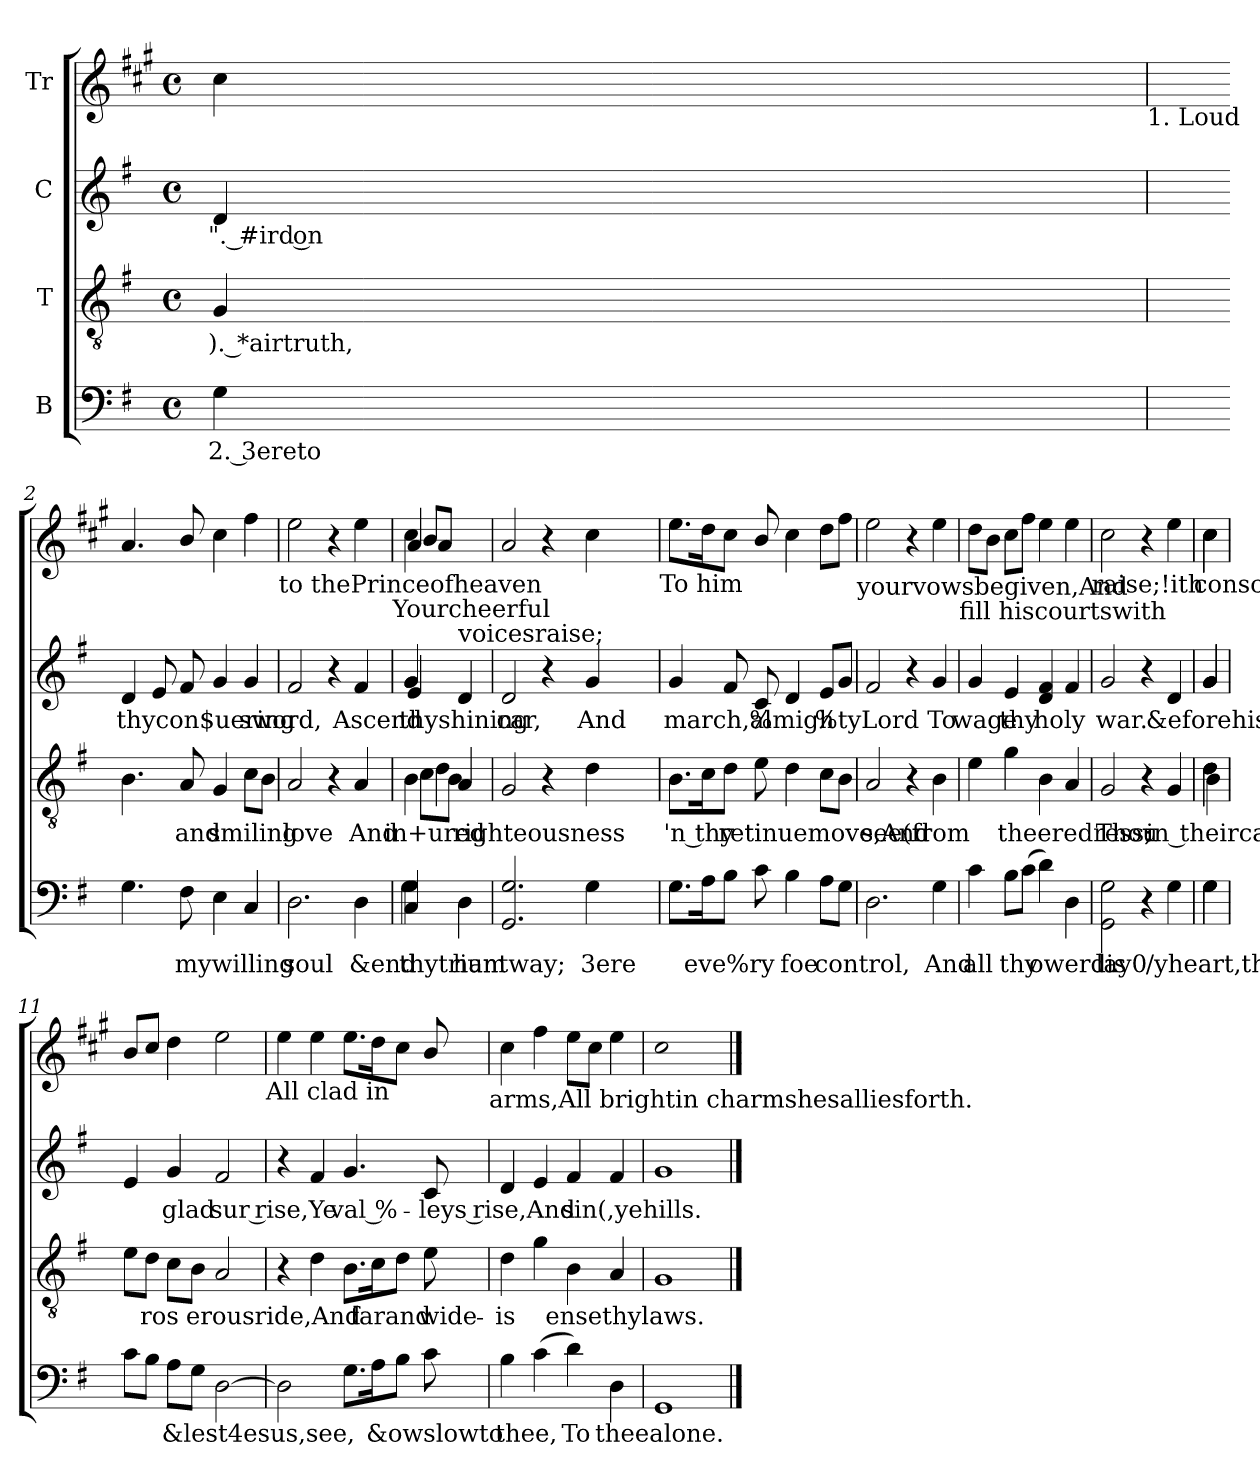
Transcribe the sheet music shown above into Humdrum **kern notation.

**kern	**text	**kern	**text	**kern	**text	**kern
*part4	*part4	*part3	*part3	*part2	*part2	*part1
*staff4	*staff4	*staff3	*staff3	*staff2	*staff2	*staff1
*I"B	*	*I"T	*	*I"C	*	*I"Tr
*clefF4	*	*clefGv2	*	*clefG2	*	*clefG2
*	*	*	*	*	*	*ITrd1c2
*k[f#]	*	*k[f#]	*	*k[f#]	*	*k[f#]
*G:	*	*G:	*	*G:	*	*G:
*M4/4	*	*M4/4	*	*M4/4	*	*M4/4
*met(c)	*	*met(c)	*	*met(c)	*	*met(c)
=1	=1	=1	=1	=1	=1	=1
!LO:N:head=solid	!LO:LY:b:rj	!LO:N:head=solid	!LO:LY:b:rj	!	!LO:LY:b:rj	!LO:N:head=solid
4G\	2. 3ereto	4G/	). *airtruth,	4d/	". #ird on	4b\
!	!	!	!	!	!	!LO:TX:b:t=1. Loud
=2	=2	=2	=2	=2	=2	=2
!LO:N:head=solid	!	!LO:N:head=solid	!	!	!LO:LY:b	!LO:N:head=solid
4.G\	.	4.B\	.	4d/	thycon$uering	4.g/
!	!	!	!	!LO:N:head=solid	!	!
.	.	.	.	8e/	.	.
!LO:N:head=solid	!LO:LY:b	!	!LO:LY:b	!LO:N:head=solid	!	!
8F#\	mywilling	8A/	and	8f#/	.	8a/
!LO:N:head=solid	!	!LO:N:head=solid	!LO:LY:b	!LO:N:head=solid	!	!LO:N:head=solid
4E\	.	4G/	smiling	4g/	.	4b\
!LO:N:head=solid	!	!LO:N:head=solid	!	!LO:N:head=solid	!LO:LY:b	!LO:N:head=solid
4C/	.	8c\L	.	4g/	sword,	4ee\
!	!	!LO:N:head=solid	!	!	!	!
.	.	8B\J	.	.	.	.
!	!	!	!	!	!	!LO:TX:b:t=to thePrinceofheaven
=3	=3	=3	=3	=3	=3	=3
!	!LO:LY:b:rj	!	!LO:LY:b	!LO:N:head=open	!	!
2.D\	soul	2A/	love	2f#/	.	2dd\
.	.	4r	.	4r	.	4r
!	!LO:LY:b	!	!LO:LY:b	!LO:N:head=solid	!LO:LY:b	!
4D\	&end	4A/	And	4f#/	Ascend	4dd\
!	!	!	!	!	!	!LO:TX:b:t=Yourcheerful
=4	=4	=4	=4	=4	=4	=4
*^	*	*^	*	*^	*	*^
*	*^	*	*	*	*	*	*^	*	*	*^
!LO:N:head=solid	!LO:N:head=solid	!LO:N:head=solid	!LO:LY:b	!LO:N:head=solid	!LO:N:head=solid	!LO:LY:b	!LO:N:head=solid	!LO:N:head=solid	!LO:N:head=solid	!LO:LY:b	!	!LO:N:head=solid	!LO:N:head=solid
*	*	*	*	*	*^	*	*	*	*	*	*	*	*^
4C/	4G\	4G\	thytrium	4B\	8c\L	4d\	in+ured	4g/	4g/	4e/	thyshining	4ryy	4b\	4g/	8a/L
!	!	!	!	!	!	!	!	!	!	!	!	!	!	!	!LO:N:head=solid
.	.	.	.	.	8ryy	.	.	.	.	.	.	.	.	.	8g/J
!	!	!	!	!	!	!	!	!	!	!	!	!LO:TX:b:t=voicesraise;	!	!	!
!	!	!	!LO:LY:b	!	!LO:N:head=solid	!	!LO:LY:b	!	!	!	!	!	!	!	!
4ryy	4D\	4ryy	hantway;	4A/	8B\J	4ryy	righteousness	4d/	4ryy	4ryy	.	4ryy	4ryy	4ryy	4ryy
.	.	.	.	.	8ryy	.	.	.	.	.	.	.	.	.	.
*v	*v	*v	*	*	*	*	*	*v	*v	*v	*	*v	*v	*v	*v
*	*	*	*v	*v	*	*	*	*
=5	=5	=5	=5	=5	=5	=5	=5
!	!	!	!	!	!	!LO:LY:b	!
*	*	*v	*v	*	*	*	*
2.GG/ 2.G/	.	2G/	.	2d/	car,	2g/
.	.	4r	.	4r	.	4r
!LO:N:head=solid	!LO:LY:b	!	!	!LO:N:head=solid	!LO:LY:b	!LO:N:head=solid
4G\	3ere	4d\	.	4g/	And	4b\
!	!	!	!	!	!	!LO:TX:b:t=To him
=6	=6	=6	=6	=6	=6	=6
!LO:N:head=solid	!	!LO:N:head=solid	!LO:LY:b:rj	!LO:N:head=solid	!LO:LY:b	!
8.G\L	.	8.B\L	'n thy	4g/	march,al-	8.dd\L
!	!LO:LY:b	!LO:N:head=solid	!	!	!	!LO:N:head=solid
16A\k	eve	16c\k	.	.	.	16cc\k
!LO:N:head=solid	!LO:LY:b	!	!LO:LY:b	!LO:N:head=solid	!	!LO:N:head=solid
8B\J	%	8d\J	retinuemove,And	8f#/	.	8b\J
!LO:N:head=solid	!LO:LY:b:rj	!LO:N:head=solid	!	!LO:N:head=solid	!LO:LY:b	!
8c\	ry	8e\	.	8c/	-%migh	8a/
!LO:N:head=solid	!LO:LY:b	!	!	!	!	!LO:N:head=solid
4B\	foe	4d\	.	4d/	.	4b\
!	!LO:LY:b	!LO:N:head=solid	!	!LO:N:head=solid	!LO:LY:b	!LO:N:head=solid
8A\L	control,	8c\L	.	8e/L	%tyLord	8cc\L
!LO:N:head=solid	!	!LO:N:head=solid	!	!LO:N:head=solid	!	!LO:N:head=solid
8G\J	.	8B\J	.	8g/J	.	8ee\J
!	!	!	!	!	!	!LO:TX:b:t=yourvowsbegiven,And
=7	=7	=7	=7	=7	=7	=7
!	!	!	!LO:LY:b	!LO:N:head=open	!	!
2.D\	.	2A/	see(from	2f#/	.	2dd\
.	.	4r	.	4r	.	4r
!LO:N:head=solid	!LO:LY:b	!LO:N:head=solid	!	!LO:N:head=solid	!LO:LY:b	!
4G\	And	4B\	.	4g/	To	4dd\
!	!	!	!	!	!	!LO:TX:b:t=fill hiscourtswith
=8	=8	=8	=8	=8	=8	=8
!LO:N:head=solid	!LO:LY:b:rj	!LO:N:head=solid	!	!LO:N:head=solid	!LO:LY:b	!LO:N:head=solid
4c\	all	4e\	.	4g/	wage	8cc\L
.	.	.	.	.	.	8a\J
!LO:N:head=solid	!LO:LY:b	!LO:N:head=solid	!LO:LY:b	!LO:N:head=solid	!LO:LY:b	!LO:N:head=solid
8B\L	thy	4g\	theeredress;	4e/	thy	8b\L
!LO:N:head=solid	!	!	!	!	!	!LO:N:head=solid
(<8c\J	.	.	.	.	.	8ee\J
!	!LO:LY:b	!LO:N:head=solid	!	!LO:N:n=2:head=solid	!LO:LY:b	!
4d\)	owerdis	4B\	.	4d/ 4f#/	holy	4dd\
!	!	!	!	!LO:N:head=solid	!	!
4D\	.	4A/	.	4f#/	.	4dd\
!	!	!	!	!	!	!LO:TX:b:t=raise;!ith
=9	=9	=9	=9	=9	=9	=9
!	!LO:LY:b	!	!LO:LY:b	!	!LO:LY:b	!LO:N:head=open
2GG\ 2G\	lay0	2G/	Thou	2g/	war.	2b\
4r	.	4r	.	4r	.	4r
!LO:N:head=solid	!LO:LY:b	!LO:N:head=solid	!LO:LY:b:rj	!	!LO:LY:b	!
4G\	/yheart,thythrone,	4G/	in theircause,halt	4d/	&eforehiswheels,'n	4dd>\
!	!	!	!	!	!	!LO:TX:b:t=consciousworth
=10	=10	=10	=10	=10	=10	=10
*^	*	*^	*	*^	*	*^
*	*^	*	*	*^	*	*	*^	*	*	*^
*	*	*^	*	*	*	*^	*	*	*	*^	*	*	*	*^
!LO:N:head=solid	!LO:N:head=solid	!LO:N:head=solid	!LO:N:head=solid	!	!	!	!	!LO:N:head=solid	!	!LO:N:head=solid	!LO:N:head=solid	!LO:N:head=solid	!LO:N:head=solid	!	!LO:N:head=solid	!LO:N:head=solid	!LO:N:head=solid	!LO:N:head=solid
4G\	4G\	4G\	4G\	.	4d\	4d\	4d\	4B\	.	4g/	4g/	4g/	4g/	.	4b<\	4b\	4b\	4b\
=11	=11	=11	=11	=11	=11	=11	=11	=11	=11	=11	=11	=11	=11	=11	=11	=11	=11	=11
!LO:N:head=solid	!	!	!	!	!LO:N:head=solid	!	!	!	!	!LO:N:head=solid	!	!	!	!	!	!	!	!
*v	*v	*v	*v	*	*	*	*	*	*	*v	*v	*v	*v	*	*v	*v	*v	*v
*	*	*v	*v	*v	*v	*	*	*	*
8c\L	.	8e\L	.	4e/	.	8a/L
!LO:N:head=solid	!	!	!LO:LY:b	!	!	!LO:N:head=solid
8B\J	.	8d\J	ros	.	.	8b/J
!	!LO:LY:b	!LO:N:head=solid	!	!LO:N:head=solid	!LO:LY:b	!LO:N:head=solid
8A\L	&lest4esus,see,	8c\L	.	4g/	glad	4cc\
!LO:N:head=solid	!	!LO:N:head=solid	!LO:LY:b	!	!	!
8G\J	.	8B\J	erousride,And	.	.	.
!	!	!	!	!LO:N:head=open	!LO:LY:b:rj	!
[>2D\	.	2A/	.	2f#/	sur rise,Ye	2dd\
!	!	!	!	!	!	!LO:TX:b:t=All clad in
=12	=12	=12	=12	=12	=12	=12
2D\]	.	4r	.	4r	.	4dd\
!	!	!	!	!LO:N:head=solid	!	!
.	.	4d\	.	4f#/	.	4dd\
!LO:N:head=solid	!	!LO:N:head=solid	!	!LO:N:head=solid	!LO:LY:b	!
8.G\L	.	8.B\L	.	4.g/	val %-	8.dd\L
!	!LO:LY:b	!LO:N:head=solid	!LO:LY:b	!	!	!LO:N:head=solid
16A\k	&owslowto	16c\k	farand	.	.	16cc\k
!LO:N:head=solid	!	!	!	!	!	!LO:N:head=solid
8B\J	.	8d\J	.	.	.	8b\J
!LO:N:head=solid	!	!LO:N:head=solid	!LO:LY:b	!LO:N:head=solid	!LO:LY:b:rj	!
8c\	.	8e\	wide-	8c/	-leys rise,And	8a/
!	!	!	!	!	!	!LO:TX:b:t=arms,All brightin charmshesalliesforth.
=13	=13	=13	=13	=13	=13	=13
!LO:N:head=solid	!LO:LY:b	!	!LO:LY:b	!	!	!LO:N:head=solid
4B\	thee,	4d\	-is	4d/	.	4b\
!LO:N:head=solid	!	!LO:N:head=solid	!	!LO:N:head=solid	!	!LO:N:head=solid
(<4c\	.	4g\	.	4e/	.	4ee\
!	!LO:LY:b	!LO:N:head=solid	!LO:LY:b	!LO:N:head=solid	!LO:LY:b	!
4d\)	To	4B\	ensethylaws.	4f#/	sin(,yehills.	8dd\L
!	!	!	!	!	!	!LO:N:head=solid
.	.	.	.	.	.	8b\J
!	!LO:LY:b	!	!	!LO:N:head=solid	!	!
4D\	theealone.	4A/	.	4f#/	.	4dd\
=14	=14	=14	=14	=14	=14	=14
!	!	!	!	!	!	!LO:N:head=open
1GG	.	1G	.	1g	.	1b
==	==	==	==	==	==	==
*-	*-	*-	*-	*-	*-	*-
